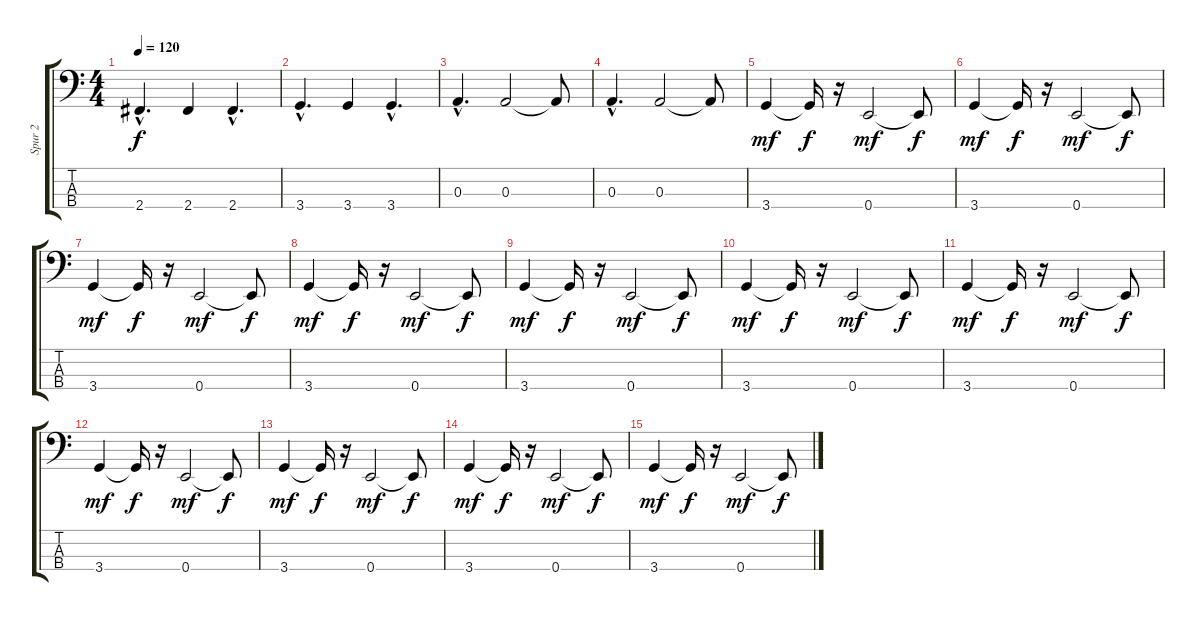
\track ("Spur 2" "Spur 2") {instrument electricbassfinger}
\staff {score tabs}
\tuning (G2 D2 A1 E1) {hide}
\ts (4 4)
\tempo 120
\clef f4
\ks c
2.4{hac}.4{d dy f} 2.4.4 2.4{hac}.4{d} |
3.4{hac}.4{d} 3.4.4 3.4{hac}.4{d} |
0.3{hac}.4{d} 0.3.2 0.3{t}.8 |
0.3{hac}.4{d} 0.3.2 0.3{t}.8 |
3.4.4{dy mf} 3.4{t}.16{dy f} r.16 0.4.2{dy mf} 0.4{t}.8{dy f} |
3.4.4{dy mf} 3.4{t}.16{dy f} r.16 0.4.2{dy mf} 0.4{t}.8{dy f} |
3.4.4{dy mf} 3.4{t}.16{dy f} r.16 0.4.2{dy mf} 0.4{t}.8{dy f} |
3.4.4{dy mf} 3.4{t}.16{dy f} r.16 0.4.2{dy mf} 0.4{t}.8{dy f} |
3.4.4{dy mf} 3.4{t}.16{dy f} r.16 0.4.2{dy mf} 0.4{t}.8{dy f} |
3.4.4{dy mf} 3.4{t}.16{dy f} r.16 0.4.2{dy mf} 0.4{t}.8{dy f} |
3.4.4{dy mf} 3.4{t}.16{dy f} r.16 0.4.2{dy mf} 0.4{t}.8{dy f} |
3.4.4{dy mf} 3.4{t}.16{dy f} r.16 0.4.2{dy mf} 0.4{t}.8{dy f} |
3.4.4{dy mf} 3.4{t}.16{dy f} r.16 0.4.2{dy mf} 0.4{t}.8{dy f} |
3.4.4{dy mf} 3.4{t}.16{dy f} r.16 0.4.2{dy mf} 0.4{t}.8{dy f} |
3.4.4{dy mf} 3.4{t}.16{dy f} r.16 0.4.2{dy mf} 0.4{t}.8{dy f}
